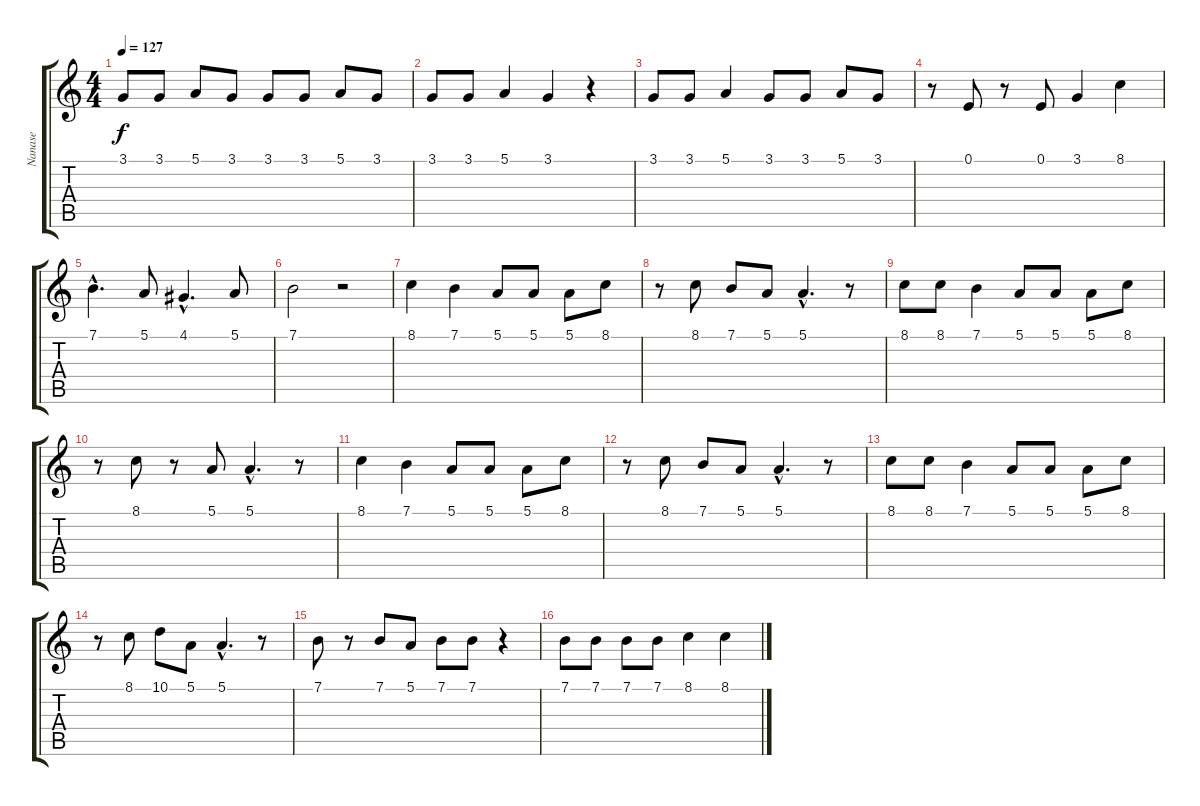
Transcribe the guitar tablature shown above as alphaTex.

\track ("Nanase" "Nanase") {instrument clarinet}
\staff {score tabs}
\tuning (E4 B3 G3 D3 A2 E2) {hide}
\ts (4 4)
\tempo 127
\clef g2
\ks c
3.1.8{dy f} 3.1.8 5.1.8 3.1.8 3.1.8 3.1.8 5.1.8 3.1.8 |
3.1.8 3.1.8 5.1.4 3.1.4 r.4 |
3.1.8 3.1.8 5.1.4 3.1.8 3.1.8 5.1.8 3.1.8 |
r.8 0.1.8 r.8 0.1.8 3.1.4 8.1.4 |
7.1{hac}.4{d} 5.1.8 4.1{hac}.4{d} 5.1.8 |
7.1.2 r.2 |
8.1.4 7.1.4 5.1.8 5.1.8 5.1.8 8.1.8 |
r.8 8.1.8 7.1.8 5.1.8 5.1{hac}.4{d} r.8 |
8.1.8 8.1.8 7.1.4 5.1.8 5.1.8 5.1.8 8.1.8 |
r.8 8.1.8 r.8 5.1.8 5.1{hac}.4{d} r.8 |
8.1.4 7.1.4 5.1.8 5.1.8 5.1.8 8.1.8 |
r.8 8.1.8 7.1.8 5.1.8 5.1{hac}.4{d} r.8 |
8.1.8 8.1.8 7.1.4 5.1.8 5.1.8 5.1.8 8.1.8 |
r.8 8.1.8 10.1.8 5.1.8 5.1{hac}.4{d} r.8 |
7.1.8 r.8 7.1.8 5.1.8 7.1.8 7.1.8 r.4 |
7.1.8 7.1.8 7.1.8 7.1.8 8.1.4 8.1.4
